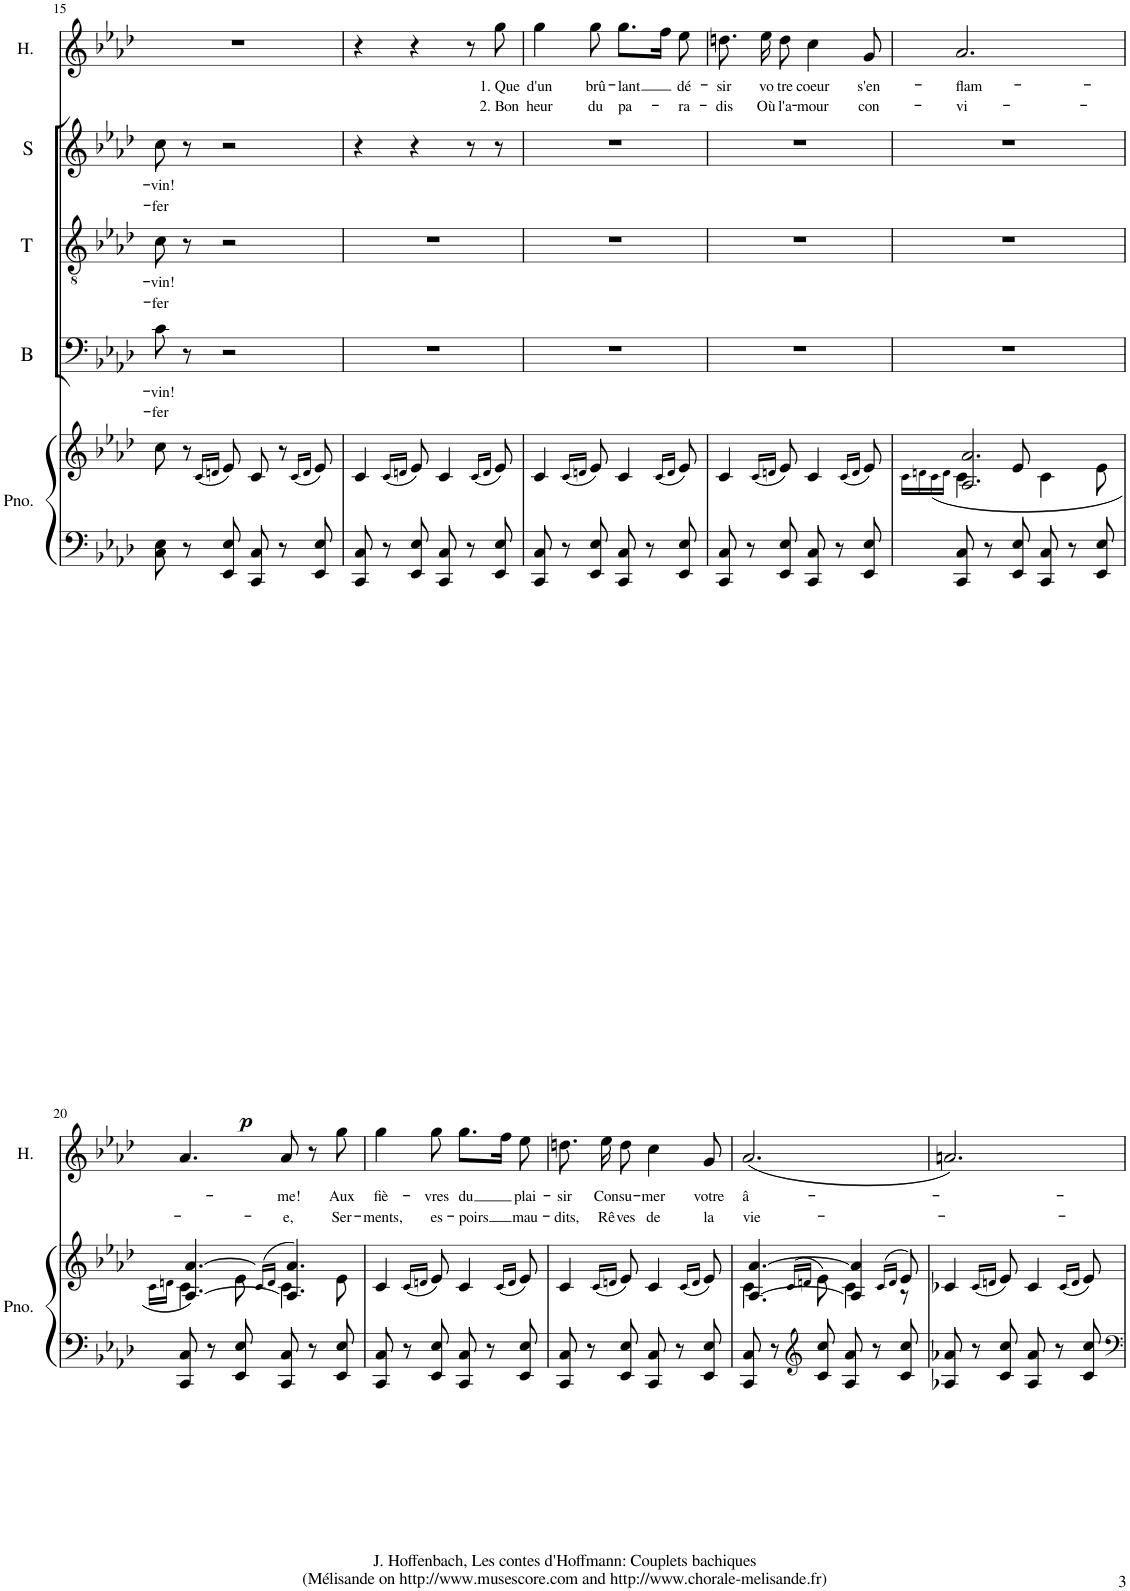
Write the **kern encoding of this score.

**kern	**kern	**dynam	**kern	**text	**text	**kern	**text	**text	**kern	**text	**text	**kern	**text	**text
*part5	*part5	*part5	*part4	*part4	*part4	*part3	*part3	*part3	*part2	*part2	*part2	*part1	*part1	*part1
*staff6	*staff5	*staff5/6	*staff4	*staff4	*staff4	*staff3	*staff3	*staff3	*staff2	*staff2	*staff2	*staff1	*staff1	*staff1
*I"Piano	*	*	*I"B	*	*	*I"T	*	*	*I"S	*	*	*I"Hoffmann	*	*
*I'Pno.	*	*	*I'B	*	*	*I'T	*	*	*I'S	*	*	*I'H.	*	*
!!LO:PB:g=z
*clefF4	*clefG2	*	*clefF4	*	*	*clefGv2	*	*	*clefG2	*	*	*clefG2	*	*
*k[b-e-a-d-]	*k[b-e-a-d-]	*	*k[b-e-a-d-]	*	*	*k[b-e-a-d-]	*	*	*k[b-e-a-d-]	*	*	*k[b-e-a-d-]	*	*
*M6/8	*M6/8	*	*M6/8	*	*	*M6/8	*	*	*M6/8	*	*	*M6/8	*	*
=15	=15	=15	=15	=15	=15	=15	=15	=15	=15	=15	=15	=15	=15	=15
!	!	!	!	!LO:LY:b	!LO:LY:b	!	!LO:LY:b	!LO:LY:b	!	!LO:LY:b	!LO:LY:b	!	!	!
8C\ 8E-\	8cc\	.	8c\	-vin!	-fer	8c\	-vin!	-fer	8cc\	-vin!	-fer	2.r	.	.
!	!	!LO:DY:b=2	!	!	!	!	!	!	!	!	!	!	!	!
8r	8r	p	8r	.	.	8r	.	.	8r	.	.	.	.	.
.	(16qc/LL	.	.	.	.	.	.	.	.	.	.	.	.	.
.	16qdn/JJ	.	.	.	.	.	.	.	.	.	.	.	.	.
8EE-/ 8E-/	8e-/)	.	2r	.	.	2r	.	.	2r	.	.	.	.	.
8CC/ 8C/	8c/	.	.	.	.	.	.	.	.	.	.	.	.	.
8r	8r	.	.	.	.	.	.	.	.	.	.	.	.	.
.	(16qc/LL	.	.	.	.	.	.	.	.	.	.	.	.	.
.	16qd/JJ	.	.	.	.	.	.	.	.	.	.	.	.	.
8EE-/ 8E-/	8e-/)	.	.	.	.	.	.	.	.	.	.	.	.	.
=16	=16	=16	=16	=16	=16	=16	=16	=16	=16	=16	=16	=16	=16	=16
8CC/ 8C/	4c/	.	2.r	.	.	2.r	.	.	4r	.	.	4r	.	.
8r	.	.	.	.	.	.	.	.	.	.	.	.	.	.
.	(16qc/LL	.	.	.	.	.	.	.	.	.	.	.	.	.
.	16qdn/JJ	.	.	.	.	.	.	.	.	.	.	.	.	.
8EE-/ 8E-/	8e-/)	.	.	.	.	.	.	.	4r	.	.	4r	.	.
8CC/ 8C/	4c/	.	.	.	.	.	.	.	.	.	.	.	.	.
8r	.	.	.	.	.	.	.	.	8r	.	.	8r	.	.
.	(16qc/LL	.	.	.	.	.	.	.	.	.	.	.	.	.
.	16qd/JJ	.	.	.	.	.	.	.	.	.	.	.	.	.
!	!	!	!	!	!	!	!	!	!	!	!	!	!LO:LY:b	!LO:LY:b
8EE-/ 8E-/	8e-/)	.	.	.	.	.	.	.	8r	.	.	8gg\	1. Que	2. Bon
=17	=17	=17	=17	=17	=17	=17	=17	=17	=17	=17	=17	=17	=17	=17
!	!	!	!	!	!	!	!	!	!	!	!	!	!LO:LY:b	!LO:LY:b
8CC/ 8C/	4c/	.	2.r	.	.	2.r	.	.	2.r	.	.	4gg\	d'un	-heur
8r	.	.	.	.	.	.	.	.	.	.	.	.	.	.
.	(16qc/LL	.	.	.	.	.	.	.	.	.	.	.	.	.
.	16qdn/JJ	.	.	.	.	.	.	.	.	.	.	.	.	.
!	!	!	!	!	!	!	!	!	!	!	!	!	!LO:LY:b	!LO:LY:b
8EE-/ 8E-/	8e-/)	.	.	.	.	.	.	.	.	.	.	8gg\	brû-	du
!	!	!	!	!	!	!	!	!	!	!	!	!	!LO:LY:b	!LO:LY:b
8CC/ 8C/	4c/	.	.	.	.	.	.	.	.	.	.	8.gg\L	-lant	pa-
8r	.	.	.	.	.	.	.	.	.	.	.	.	.	.
.	.	.	.	.	.	.	.	.	.	.	.	16ff\Jk	.	.
.	(16qc/LL	.	.	.	.	.	.	.	.	.	.	.	.	.
.	16qd/JJ	.	.	.	.	.	.	.	.	.	.	.	.	.
!	!	!	!	!	!	!	!	!	!	!	!	!	!LO:LY:b	!LO:LY:b
8EE-/ 8E-/	8e-/)	.	.	.	.	.	.	.	.	.	.	8ee-\	dé-	-ra-
=18	=18	=18	=18	=18	=18	=18	=18	=18	=18	=18	=18	=18	=18	=18
!	!	!	!	!	!	!	!	!	!	!	!	!	!LO:LY:b	!LO:LY:b
8CC/ 8C/	4c/	.	2.r	.	.	2.r	.	.	2.r	.	.	8.ddn\	-sir	-dis
8r	.	.	.	.	.	.	.	.	.	.	.	.	.	.
!	!	!	!	!	!	!	!	!	!	!	!	!	!LO:LY:b	!LO:LY:b
.	.	.	.	.	.	.	.	.	.	.	.	16ee-\	vo-	Où
.	(16qc/LL	.	.	.	.	.	.	.	.	.	.	.	.	.
.	16qdn/JJ	.	.	.	.	.	.	.	.	.	.	.	.	.
!	!	!	!	!	!	!	!	!	!	!	!	!	!LO:LY:b	!LO:LY:b
8EE-/ 8E-/	8e-/)	.	.	.	.	.	.	.	.	.	.	8dd\	-tre	l'a-
!	!	!	!	!	!	!	!	!	!	!	!	!	!LO:LY:b	!LO:LY:b
8CC/ 8C/	4c/	.	.	.	.	.	.	.	.	.	.	4cc\	coeur	-mour
8r	.	.	.	.	.	.	.	.	.	.	.	.	.	.
.	(16qc/LL	.	.	.	.	.	.	.	.	.	.	.	.	.
.	16qd/JJ	.	.	.	.	.	.	.	.	.	.	.	.	.
!	!	!	!	!	!	!	!	!	!	!	!	!	!LO:LY:b	!LO:LY:b
8EE-/ 8E-/	8e-/)	.	.	.	.	.	.	.	.	.	.	8g/	s'en-	con-
=19	=19	=19	=19	=19	=19	=19	=19	=19	=19	=19	=19	=19	=19	=19
*	*^	*	*	*	*	*	*	*	*	*	*	*	*	*
.	.	16qc\LL	.	.	.	.	.	.	.	.	.	.	.	.	.
.	.	16qdn\	.	.	.	.	.	.	.	.	.	.	.	.	.
.	.	(16qc\	.	.	.	.	.	.	.	.	.	.	.	.	.
.	.	16qd\JJ	.	.	.	.	.	.	.	.	.	.	.	.	.
!	!	!	!	!	!	!	!	!	!	!	!	!	!	!LO:LY:b	!LO:LY:b
8CC/ 8C/	2.A-/ 2.a-/	4c\	.	2.r	.	.	2.r	.	.	2.r	.	.	2.a-/	-flam-	-vi-
8r	.	.	.	.	.	.	.	.	.	.	.	.	.	.	.
8EE-/ 8E-/	.	8e-/	.	.	.	.	.	.	.	.	.	.	.	.	.
8CC/ 8C/	.	4c\	.	.	.	.	.	.	.	.	.	.	.	.	.
8r	.	.	.	.	.	.	.	.	.	.	.	.	.	.	.
8EE-/ 8E-/	.	8e-\	.	.	.	.	.	.	.	.	.	.	.	.	.
!!LO:LB:g=z
=20	=20	=20	=20	=20	=20	=20	=20	=20	=20	=20	=20	=20	=20	=20	=20
.	.	16qc\LL	.	.	.	.	.	.	.	.	.	.	.	.	.
.	.	16qdn\JJ	.	.	.	.	.	.	.	.	.	.	.	.	.
8CC/ 8C/	[4.A-/ [4.a-/)	4c\	.	2.r	.	.	2.r	.	.	2.r	.	.	4.a-/	.	.
8r	.	.	.	.	.	.	.	.	.	.	.	.	.	.	.
8EE-/ 8E-/	.	8e-\	.	.	.	.	.	.	.	.	.	.	.	.	.
.	(16qc/LL	.	.	.	.	.	.	.	.	.	.	.	.	.	.
.	16qd/JJ	.	.	.	.	.	.	.	.	.	.	.	.	.	.
!	!	!	!	!	!	!	!	!	!	!	!	!	!	!LO:LY:b	!LO:LY:b
8CC/ 8C/	4.A-/] 4.a-/])	4c\	.	.	.	.	.	.	.	.	.	.	8a-/	-me!	-e,
8r	.	.	.	.	.	.	.	.	.	.	.	.	8r	.	.
!	!	!	!	!	!	!	!	!	!	!	!	!	!	!LO:LY:b	!LO:LY:b
8EE-/ 8E-/	.	8e-\	.	.	.	.	.	.	.	.	.	.	8gg\	Aux	Ser-
=21	=21	=21	=21	=21	=21	=21	=21	=21	=21	=21	=21	=21	=21	=21	=21
!	!	!	!	!	!	!	!	!	!	!	!	!	!	!LO:LY:b	!LO:LY:b
*	*v	*v	*	*	*	*	*	*	*	*	*	*	*	*	*
8CC/ 8C/	4c/	.	2.r	.	.	2.r	.	.	2.r	.	.	4gg\	fiè-	-ments,
8r	.	.	.	.	.	.	.	.	.	.	.	.	.	.
.	(16qc/LL	.	.	.	.	.	.	.	.	.	.	.	.	.
.	16qdn/JJ	.	.	.	.	.	.	.	.	.	.	.	.	.
!	!	!	!	!	!	!	!	!	!	!	!	!	!LO:LY:b	!LO:LY:b
8EE-/ 8E-/	8e-/)	.	.	.	.	.	.	.	.	.	.	8gg\	-vres	es-
!	!	!	!	!	!	!	!	!	!	!	!	!	!LO:LY:b	!LO:LY:b
8CC/ 8C/	4c/	.	.	.	.	.	.	.	.	.	.	8.gg\L	du	-poirs
8r	.	.	.	.	.	.	.	.	.	.	.	.	.	.
.	.	.	.	.	.	.	.	.	.	.	.	16ff\Jk	.	.
.	(16qc/LL	.	.	.	.	.	.	.	.	.	.	.	.	.
.	16qd/JJ	.	.	.	.	.	.	.	.	.	.	.	.	.
!	!	!	!	!	!	!	!	!	!	!	!	!	!LO:LY:b	!LO:LY:b
8EE-/ 8E-/	8e-/)	.	.	.	.	.	.	.	.	.	.	8ee-\	plai-	mau-
=22	=22	=22	=22	=22	=22	=22	=22	=22	=22	=22	=22	=22	=22	=22
!	!	!	!	!	!	!	!	!	!	!	!	!	!LO:LY:b	!LO:LY:b
8CC/ 8C/	4c/	.	2.r	.	.	2.r	.	.	2.r	.	.	8.ddn\	-sir	-dits,
8r	.	.	.	.	.	.	.	.	.	.	.	.	.	.
!	!	!	!	!	!	!	!	!	!	!	!	!	!LO:LY:b	!LO:LY:b
.	.	.	.	.	.	.	.	.	.	.	.	16ee-\	Con	Rê-
.	(16qc/LL	.	.	.	.	.	.	.	.	.	.	.	.	.
.	16qdn/JJ	.	.	.	.	.	.	.	.	.	.	.	.	.
!	!	!	!	!	!	!	!	!	!	!	!	!	!LO:LY:b	!LO:LY:b
8EE-/ 8E-/	8e-/)	.	.	.	.	.	.	.	.	.	.	8dd\	su-	-ves
!	!	!	!	!	!	!	!	!	!	!	!	!	!LO:LY:b	!LO:LY:b
8CC/ 8C/	4c/	.	.	.	.	.	.	.	.	.	.	4cc\	-mer	de
8r	.	.	.	.	.	.	.	.	.	.	.	.	.	.
.	(16qc/LL	.	.	.	.	.	.	.	.	.	.	.	.	.
.	16qd/JJ	.	.	.	.	.	.	.	.	.	.	.	.	.
!	!	!	!	!	!	!	!	!	!	!	!	!	!LO:LY:b	!LO:LY:b
8EE-/ 8E-/	8e-/)	.	.	.	.	.	.	.	.	.	.	8g/	votre	la
=23	=23	=23	=23	=23	=23	=23	=23	=23	=23	=23	=23	=23	=23	=23
*	*^	*	*	*	*	*	*	*	*	*	*	*	*	*
!	!	!	!	!	!	!	!	!	!	!	!	!	!	!LO:LY:b	!LO:LY:b
8CC/ 8C/	4c\	[4.A-/ [4.a-/	.	2.r	.	.	2.r	.	.	2.r	.	.	(2.a-/	â-	vie-
8r	.	.	.	.	.	.	.	.	.	.	.	.	.	.	.
*clefG2	*	*	*	*	*	*	*	*	*	*	*	*	*	*	*
.	(16qc/LL	.	.	.	.	.	.	.	.	.	.	.	.	.	.
.	16qdn/JJ	.	.	.	.	.	.	.	.	.	.	.	.	.	.
8c/ 8cc/	8e-\)	.	.	.	.	.	.	.	.	.	.	.	.	.	.
8A-/ 8a-/	4c\	4A-/] 4a-/]	.	.	.	.	.	.	.	.	.	.	.	.	.
8r	.	.	.	.	.	.	.	.	.	.	.	.	.	.	.
.	(16qc/LL	.	.	.	.	.	.	.	.	.	.	.	.	.	.
.	16qd/JJ	.	.	.	.	.	.	.	.	.	.	.	.	.	.
8c/ 8cc/	8e-/)	8r	.	.	.	.	.	.	.	.	.	.	.	.	.
*	*v	*v	*	*	*	*	*	*	*	*	*	*	*	*	*
=24	=24	=24	=24	=24	=24	=24	=24	=24	=24	=24	=24	=24	=24	=24
8A-X/ 8a-X/	4c-X/	.	2.r	.	.	2.r	.	.	2.r	.	.	2.an/)	.	.
8r	.	.	.	.	.	.	.	.	.	.	.	.	.	.
.	(16qc-/LL	.	.	.	.	.	.	.	.	.	.	.	.	.
.	16qdn/JJ	.	.	.	.	.	.	.	.	.	.	.	.	.
8c/ 8cc/	8e-/)	.	.	.	.	.	.	.	.	.	.	.	.	.
8A-/ 8a-/	4c-/	.	.	.	.	.	.	.	.	.	.	.	.	.
8r	.	.	.	.	.	.	.	.	.	.	.	.	.	.
.	(16qc-/LL	.	.	.	.	.	.	.	.	.	.	.	.	.
.	16qd/JJ	.	.	.	.	.	.	.	.	.	.	.	.	.
8c/ 8cc/	8e-/)	.	.	.	.	.	.	.	.	.	.	.	.	.
=	=	=	=	=	=	=	=	=	=	=	=	=	=	=
*-	*-	*-	*-	*-	*-	*-	*-	*-	*-	*-	*-	*-	*-	*-
